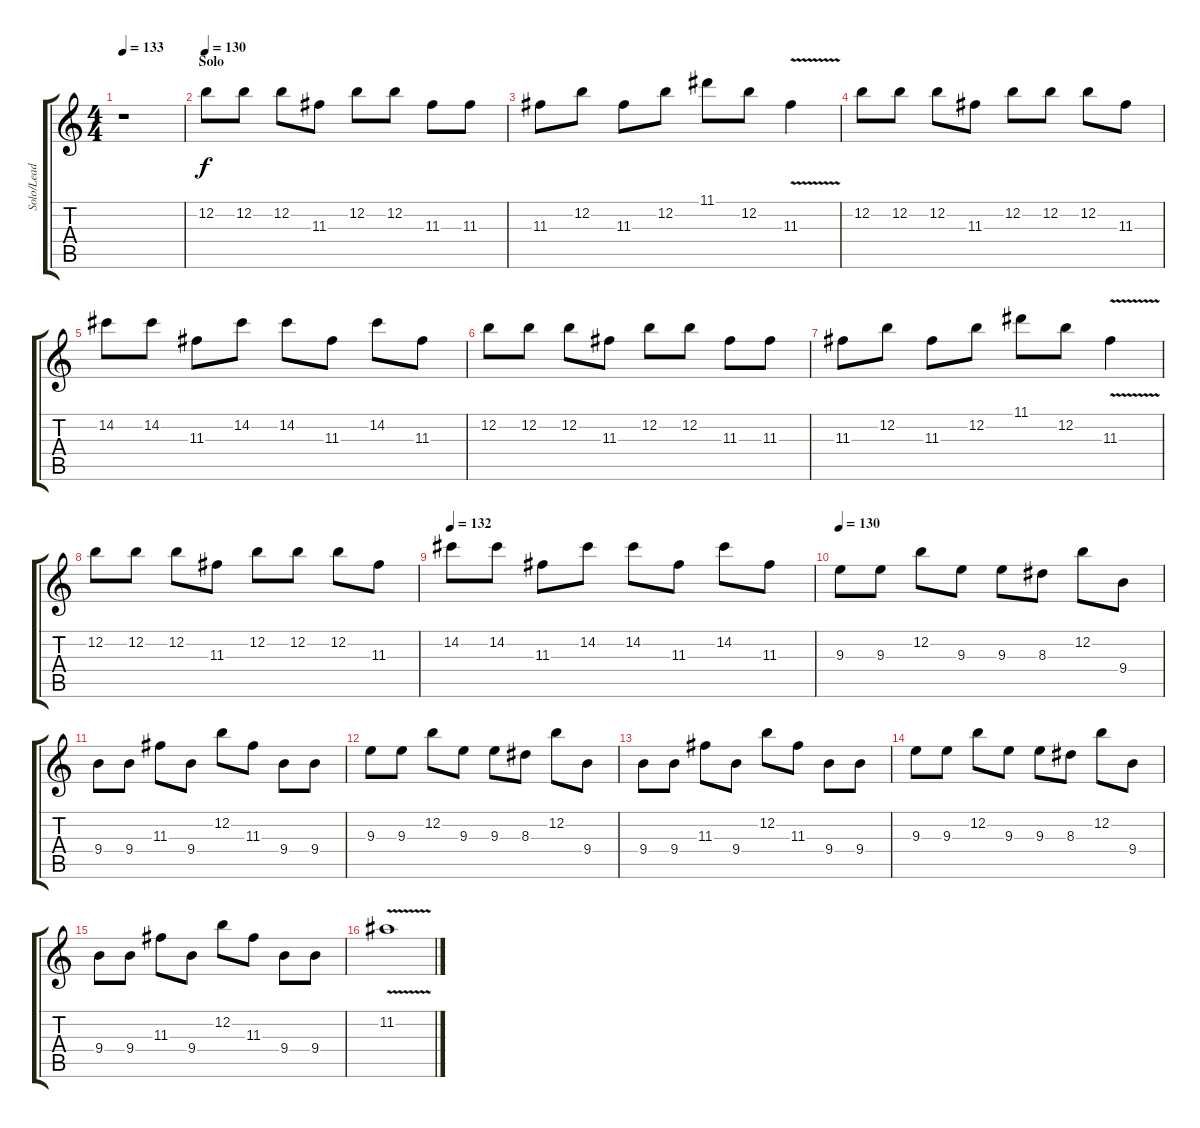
\track ("Solo/Lead Guitar" "Solo/Lead ") {mute instrument overdrivenguitar}
\staff {score tabs}
\tuning (E4 B3 G3 D3 A2 E2) {hide}
\ts (4 4)
\tempo 133
\clef g2
\ks c
r.1{dy f} |
\section ("" "Solo")
\tempo 130
12.2.8 12.2.8 12.2.8 11.3.8 12.2.8 12.2.8 11.3.8 11.3.8 |
11.3.8 12.2.8 11.3.8 12.2.8 11.1.8 12.2.8 11.3{v}.4 |
12.2.8 12.2.8 12.2.8 11.3.8 12.2.8 12.2.8 12.2.8 11.3.8 |
14.2.8 14.2.8 11.3.8 14.2.8 14.2.8 11.3.8 14.2.8 11.3.8 |
12.2.8 12.2.8 12.2.8 11.3.8 12.2.8 12.2.8 11.3.8 11.3.8 |
11.3.8 12.2.8 11.3.8 12.2.8 11.1.8 12.2.8 11.3{v}.4 |
12.2.8 12.2.8 12.2.8 11.3.8 12.2.8 12.2.8 12.2.8 11.3.8 |
\tempo 132
14.2.8 14.2.8 11.3.8 14.2.8 14.2.8 11.3.8 14.2.8 11.3.8 |
\tempo 130
9.3.8 9.3.8 12.2.8 9.3.8 9.3.8 8.3.8 12.2.8 9.4.8 |
9.4.8 9.4.8 11.3.8 9.4.8 12.2.8 11.3.8 9.4.8 9.4.8 |
9.3.8 9.3.8 12.2.8 9.3.8 9.3.8 8.3.8 12.2.8 9.4.8 |
9.4.8 9.4.8 11.3.8 9.4.8 12.2.8 11.3.8 9.4.8 9.4.8 |
9.3.8 9.3.8 12.2.8 9.3.8 9.3.8 8.3.8 12.2.8 9.4.8 |
9.4.8 9.4.8 11.3.8 9.4.8 12.2.8 11.3.8 9.4.8 9.4.8 |
11.2{v}.1
